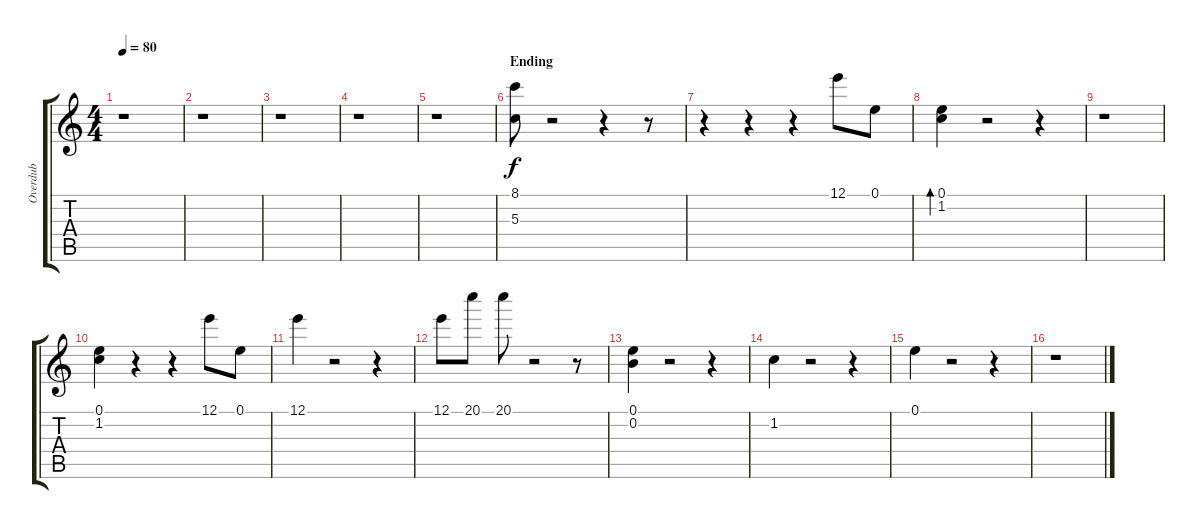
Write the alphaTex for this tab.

\track ("Overdub" "Overdub") {instrument acousticguitarnylon}
\staff {score tabs}
\tuning (E4 B3 G3 D3 A2 E2) {hide}
\ts (4 4)
\tempo 80
\clef g2
\ks c
r.1{dy f} |
r.1 |
r.1 |
r.1 |
r.1 |
\section ("" "Ending")
(8.1 5.3).8{instrument acousticguitarsteel} r.2 r.4 r.8 |
r.4 r.4 r.4 12.1.8 0.1.8 |
(0.1 1.2).4{bd 60 volume 11 instrument electricguitarclean} r.2 r.4 |
r.1 |
(0.1 1.2).4 r.4 r.4{volume 8 instrument acousticguitarsteel} 12.1.8 0.1.8 |
12.1.4 r.2 r.4 |
12.1.8 20.1.8 20.1.8 r.2 r.8 |
(0.1 0.2).4{volume 11 instrument electricguitarclean} r.2 r.4 |
1.2.4 r.2 r.4 |
0.1.4 r.2 r.4 |
r.1
